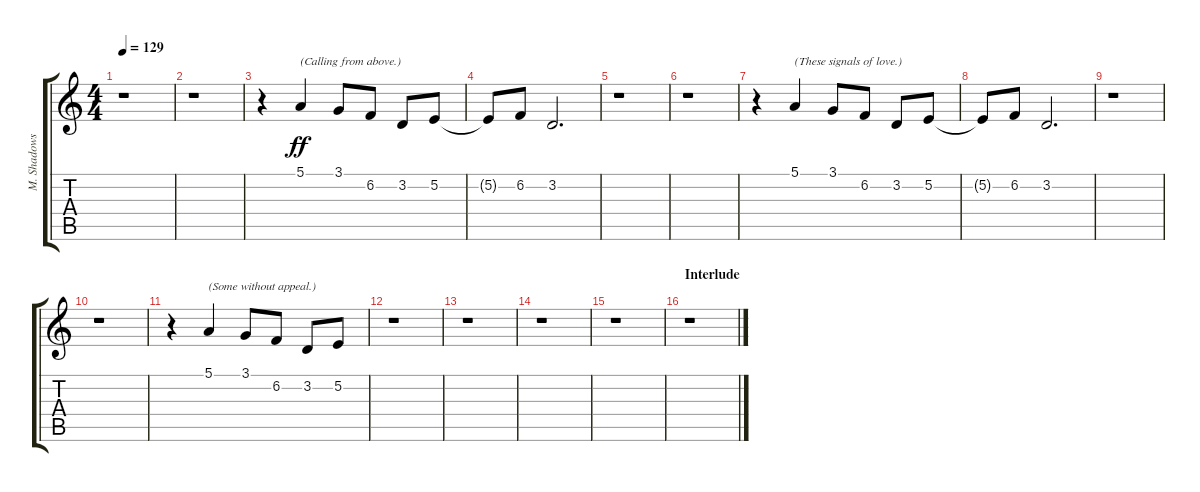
\track ("M. Shadows (Extra Voice)" "M. Shadows") {instrument clarinet}
\staff {score tabs}
\tuning (E4 B3 G3 D3 A2 D2) {hide}
\ts (4 4)
\tempo 129
\clef g2
\ks c
r.1{dy f} |
r.1 |
r.4 5.1.4{txt "(Calling from above.)" dy ff} 3.1.8 6.2.8 3.2.8 5.2.8 |
5.2{t}.8 6.2.8 3.2.2{d} |
r.1 |
r.1 |
r.4 5.1.4{txt "(These signals of love.)"} 3.1.8 6.2.8 3.2.8 5.2.8 |
5.2{t}.8 6.2.8 3.2.2{d} |
r.1 |
r.1 |
r.4 5.1.4{txt "(Some without appeal.)"} 3.1.8 6.2.8 3.2.8 5.2.8 |
r.1 |
r.1 |
r.1 |
r.1 |
\section ("" "Interlude")
r.1
